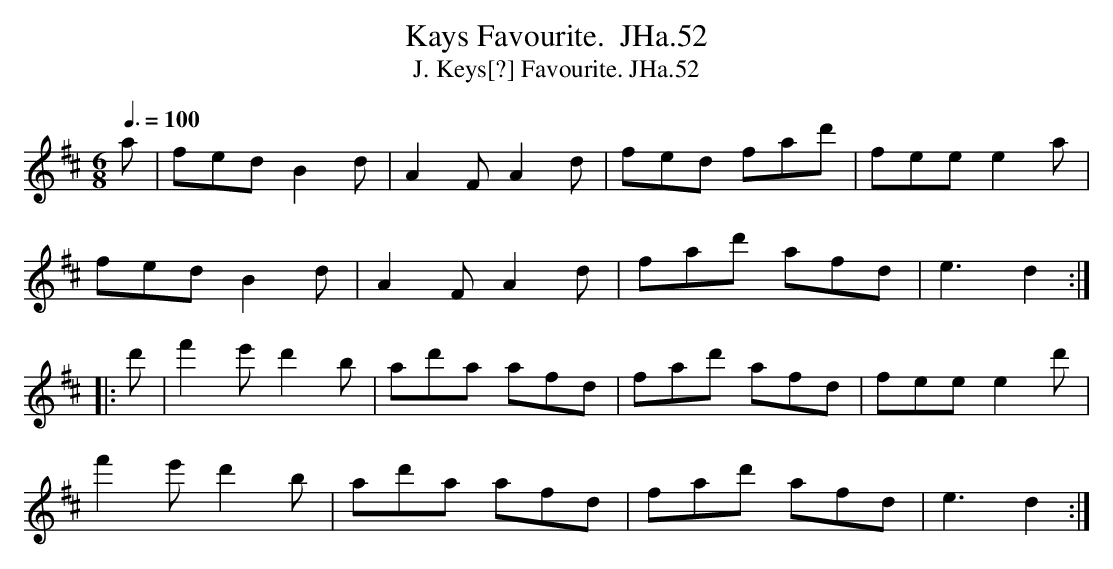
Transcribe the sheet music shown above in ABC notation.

X:1
T:Kays Favourite.  JHa.52
T:J. Keys[?] Favourite. JHa.52
Q:3/8=100
M:6/8
L:1/8
K:D
a|fed B2d|A2F A2d|fed fad'|fee e2a|
fed B2d|A2F A2d|fad' afd|e3d2 :|
|:d'|f'2e' d'2b|ad'a afd|fad' afd|fee e2d'|
f'2e' d'2b|ad'a afd|fad' afd|e3 d2 :|
